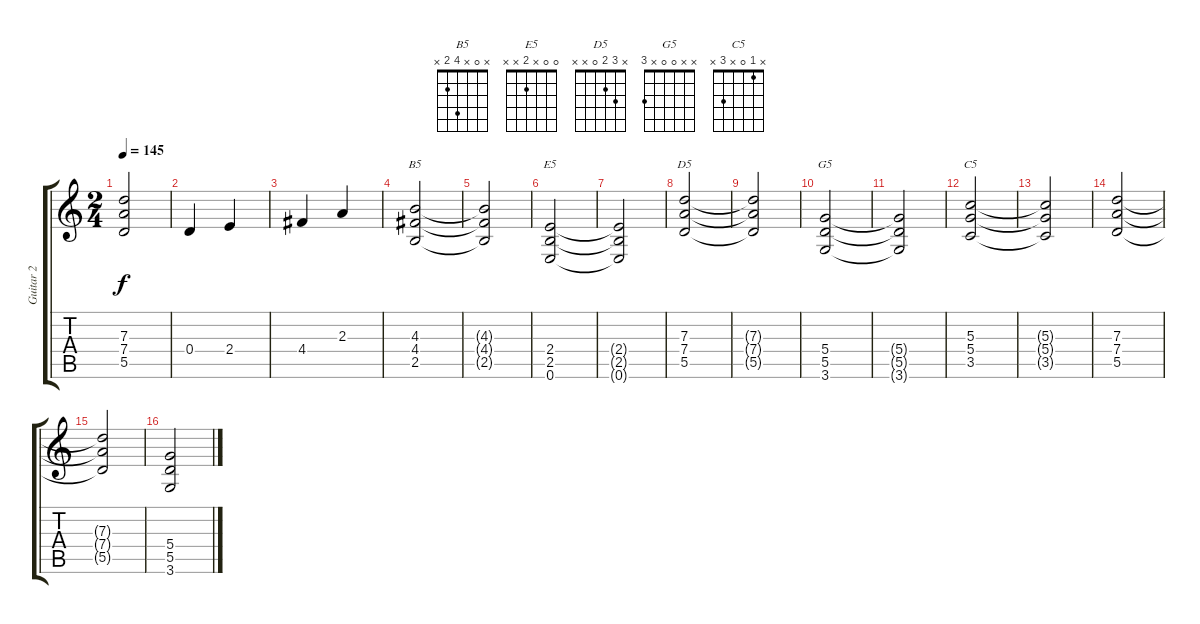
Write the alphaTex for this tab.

\track ("Guitar 2" "Guitar 2") {instrument overdrivenguitar}
\staff {score tabs}
\tuning (E4 B3 G3 D3 A2 E2) {hide}
\chord ("B5" x 0 x 4 2 x)
\chord ("E5" 0 0 x 2 x x)
\chord ("D5" x 3 2 0 x x)
\chord ("G5" x x 0 0 x 3)
\chord ("C5" x 1 0 x 3 x)
\ts (2 4)
\tempo 145
\clef g2
\ks c
(7.3{t} 7.4{t} 5.5{t}).2{dy f} |
0.4.4 2.4.4 |
4.4.4 2.3.4 |
(4.3 4.4 2.5).2{ch "B5"} |
(4.3{t} 4.4{t} 2.5{t}).2 |
(2.4 2.5 0.6).2{ch "E5"} |
(2.4{t} 2.5{t} 0.6{t}).2 |
(7.3 7.4 5.5).2{ch "D5"} |
(7.3{t} 7.4{t} 5.5{t}).2 |
(5.4 5.5 3.6).2{ch "G5"} |
(5.4{t} 5.5{t} 3.6{t}).2 |
(5.3 5.4 3.5).2{ch "C5"} |
(5.3{t} 5.4{t} 3.5{t}).2 |
(7.3 7.4 5.5).2 |
(7.3{t} 7.4{t} 5.5{t}).2 |
(5.4 5.5 3.6).2
